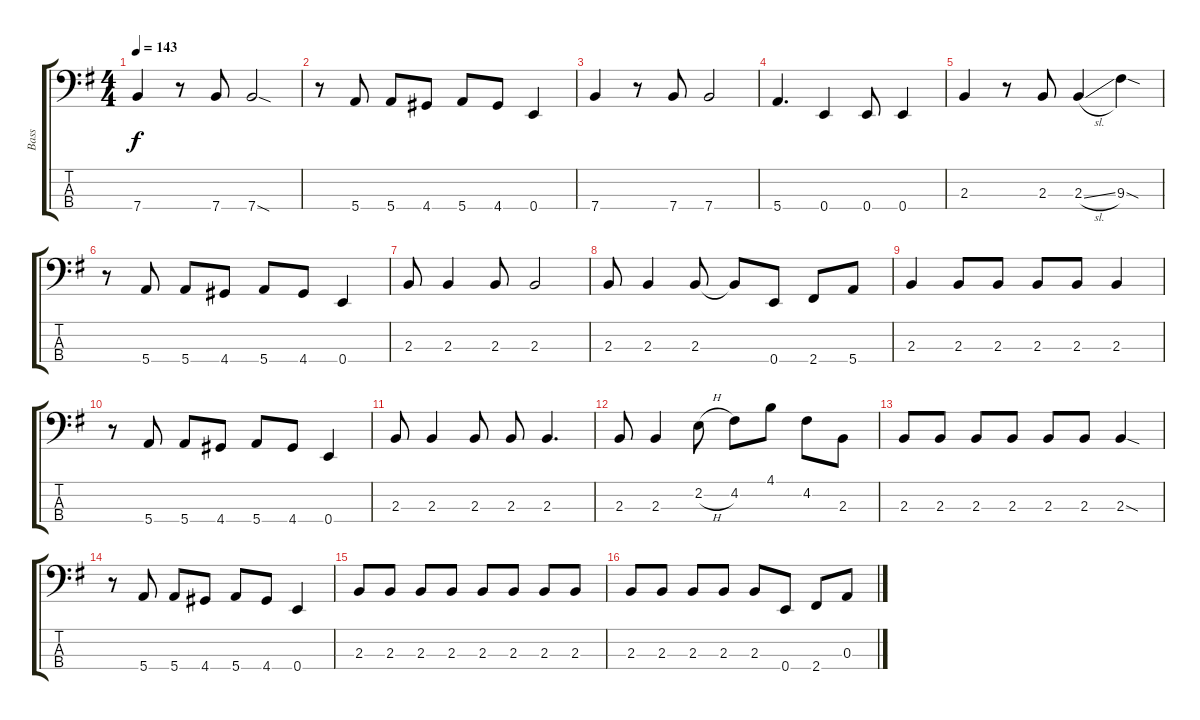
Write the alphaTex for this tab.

\track ("Bass" "Bass") {instrument electricbassfinger}
\staff {score tabs}
\tuning (G2 D2 A1 E1) {hide}
\ts (4 4)
\tempo 143
\clef f4
\ks g
7.4.4{dy f} r.8 7.4.8 7.4{sod}.2 |
r.8 5.4.8 5.4.8 4.4.8 5.4.8 4.4.8 0.4.4 |
7.4.4 r.8 7.4.8 7.4.2 |
5.4.4{d} 0.4.4 0.4.8 0.4.4 |
2.3.4 r.8 2.3.8 2.3{sl}.4 9.3{sod}.4 |
r.8 5.4.8 5.4.8 4.4.8 5.4.8 4.4.8 0.4.4 |
2.3.8 2.3.4 2.3.8 2.3.2 |
2.3.8 2.3.4 2.3.8 2.3{t}.8 0.4.8 2.4.8 5.4.8 |
2.3.4 2.3.8 2.3.8 2.3.8 2.3.8 2.3.4 |
r.8 5.4.8 5.4.8 4.4.8 5.4.8 4.4.8 0.4.4 |
2.3.8 2.3.4 2.3.8 2.3.8 2.3.4{d} |
2.3.8 2.3.4 2.2{h}.8 4.2.8 4.1.8 4.2.8 2.3.8 |
2.3.8 2.3.8 2.3.8 2.3.8 2.3.8 2.3.8 2.3{sod}.4 |
r.8 5.4.8 5.4.8 4.4.8 5.4.8 4.4.8 0.4.4 |
2.3.8 2.3.8 2.3.8 2.3.8 2.3.8 2.3.8 2.3.8 2.3.8 |
2.3.8 2.3.8 2.3.8 2.3.8 2.3.8 0.4.8 2.4.8 0.3.8
